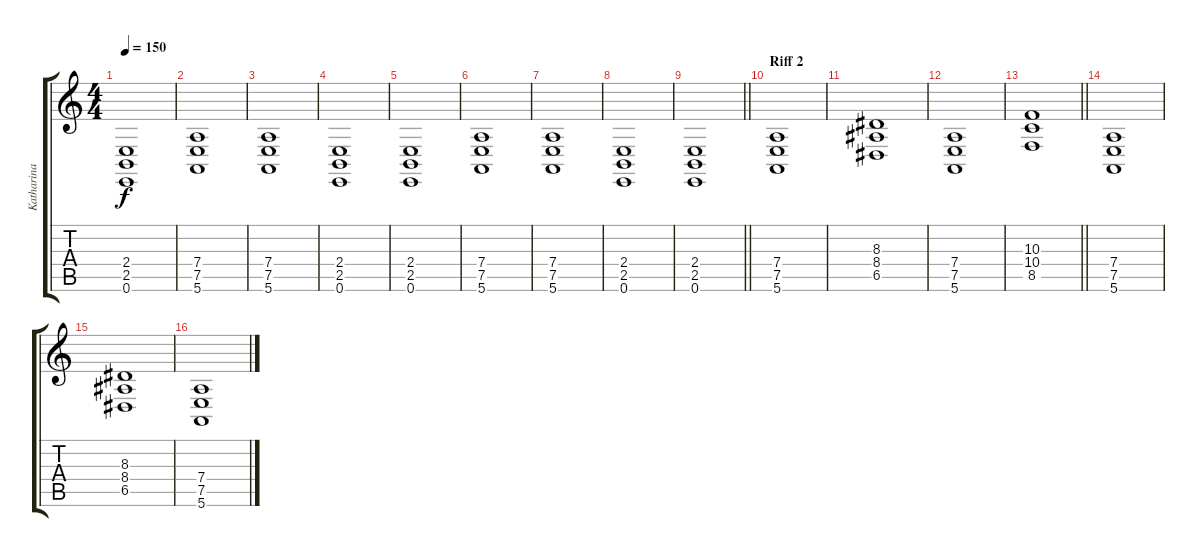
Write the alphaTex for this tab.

\track ("Katharina" "Katharina") {instrument choiraahs}
\staff {score tabs}
\tuning (E4 B3 G3 D3 A2 E2) {hide}
\ts (4 4)
\tempo 150
\clef g2
\ks c
(2.4 2.5 0.6).1{dy f} |
(7.4 7.5 5.6).1 |
(7.4 7.5 5.6).1 |
(2.4 2.5 0.6).1 |
(2.4 2.5 0.6).1 |
(7.4 7.5 5.6).1 |
(7.4 7.5 5.6).1 |
(2.4 2.5 0.6).1 |
\barLineRight lightlight
(2.4 2.5 0.6).1 |
\section ("" "Riff 2")
(7.4 7.5 5.6).1 |
(8.3 8.4 6.5).1 |
(7.4 7.5 5.6).1 |
\barLineRight lightlight
(10.3 10.4 8.5).1 |
(7.4 7.5 5.6).1 |
(8.3 8.4 6.5).1 |
(7.4 7.5 5.6).1
